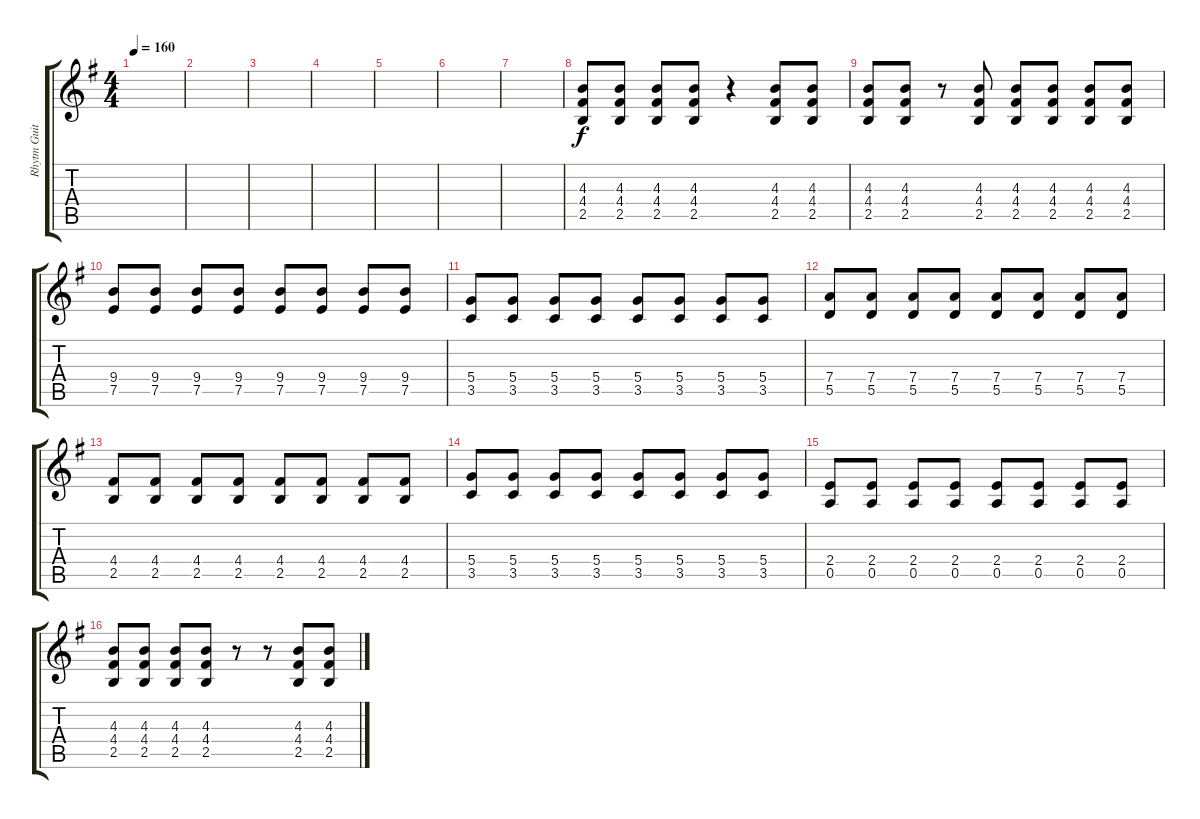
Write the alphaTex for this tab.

\track ("Rhytm Guitar 2" "Rhytm Guit") {instrument overdrivenguitar}
\staff {score tabs}
\tuning (E4 B3 G3 D3 A2 E2) {hide}
\ts (4 4)
\tempo 160
\clef g2
\ks g
|
|
|
|
|
|
|
(4.3 4.4 2.5).8 (4.3 4.4 2.5).8 (4.3 4.4 2.5).8 (4.3 4.4 2.5).8 r.4 (4.3 4.4 2.5).8 (4.3 4.4 2.5).8 |
(4.3 4.4 2.5).8 (4.3 4.4 2.5).8 r.8 (4.3 4.4 2.5).8 (4.3 4.4 2.5).8 (4.3 4.4 2.5).8 (4.3 4.4 2.5).8 (4.3 4.4 2.5).8 |
(9.4 7.5).8 (9.4 7.5).8 (9.4 7.5).8 (9.4 7.5).8 (9.4 7.5).8 (9.4 7.5).8 (9.4 7.5).8 (9.4 7.5).8 |
(5.4 3.5).8 (5.4 3.5).8 (5.4 3.5).8 (5.4 3.5).8 (5.4 3.5).8 (5.4 3.5).8 (5.4 3.5).8 (5.4 3.5).8 |
(7.4 5.5).8 (7.4 5.5).8 (7.4 5.5).8 (7.4 5.5).8 (7.4 5.5).8 (7.4 5.5).8 (7.4 5.5).8 (7.4 5.5).8 |
(4.4 2.5).8 (4.4 2.5).8 (4.4 2.5).8 (4.4 2.5).8 (4.4 2.5).8 (4.4 2.5).8 (4.4 2.5).8 (4.4 2.5).8 |
(5.4 3.5).8 (5.4 3.5).8 (5.4 3.5).8 (5.4 3.5).8 (5.4 3.5).8 (5.4 3.5).8 (5.4 3.5).8 (5.4 3.5).8 |
(2.4 0.5).8 (2.4 0.5).8 (2.4 0.5).8 (2.4 0.5).8 (2.4 0.5).8 (2.4 0.5).8 (2.4 0.5).8 (2.4 0.5).8 |
(4.3 4.4 2.5).8 (4.3 4.4 2.5).8 (4.3 4.4 2.5).8 (4.3 4.4 2.5).8 r.8 r.8 (4.3 4.4 2.5).8 (4.3 4.4 2.5).8
